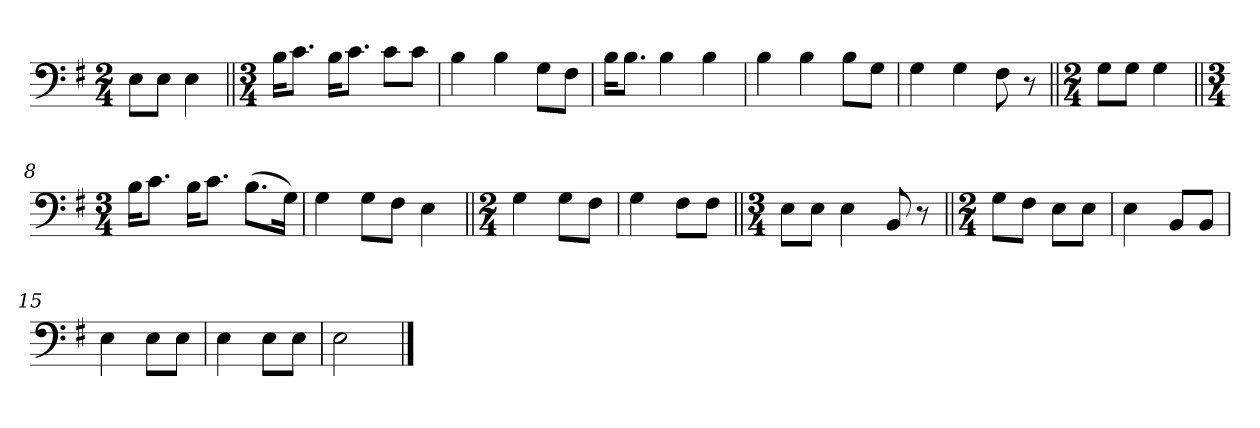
**kern
*part1
*staff1
*clefF4
*k[f#]
*M2/4
=1
8E\L
8E\J
4E\
=2||
*M3/4
16B\KL
8.c\J
16B\KL
8.c\J
8c\L
8c\J
=3
4B\
4B\
8G\L
8F#\J
=4
16B\KL
8.B\J
4B\
4B\
=5
4B\
4B\
8B\L
8G\J
=6
4G\
4G\
8F#\
8r
=7||
*M2/4
8G\L
8G\J
4G\
=8||
*M3/4
16B\KL
8.c\J
16B\KL
8.c\J
(8.B\L
16G\Jk)
=9
4G\
8G\L
8F#\J
4E\
=10||
*M2/4
4G\
8G\L
8F#\J
=11
4G\
8F#\L
8F#\J
=12||
*M3/4
8E\L
8E\J
4E\
8BB/
8r
=13||
*M2/4
8G\L
8F#\J
8E\L
8E\J
=14
4E\
8BB/L
8BB/J
=15
4E\
8E\L
8E\J
=16
4E\
8E\L
8E\J
=17
2E\
==
*-
